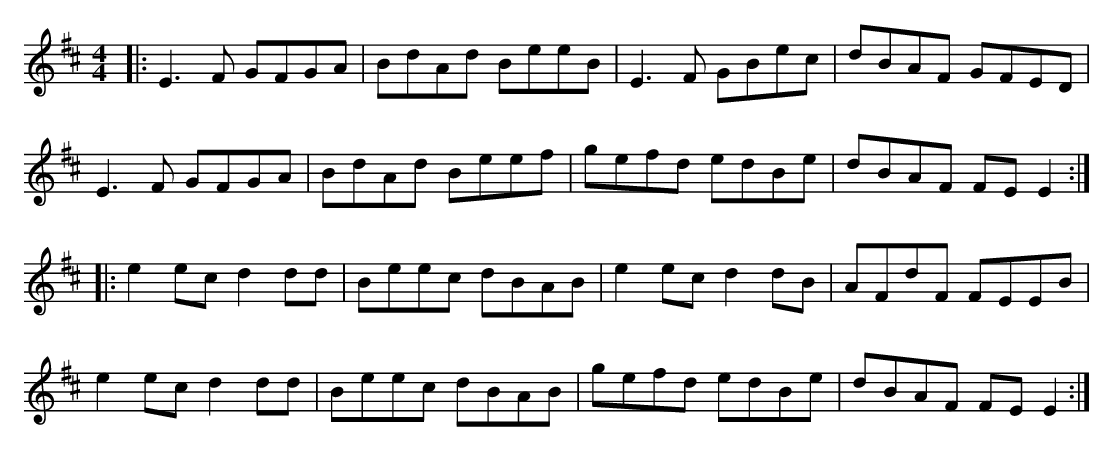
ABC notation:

X:1
M:4/4
K:Edor
|:E3F GFGA|BdAd BeeB|E3F GBec|dBAF GFED|
E3F GFGA|BdAd Beef|gefd edBe|dBAF FEE2:|
|:e2ec d2dd|Beec dBAB|e2ec d2dB|AFdF FEEB|
e2ec d2dd|Beec dBAB|gefd edBe|dBAF FEE2:|
